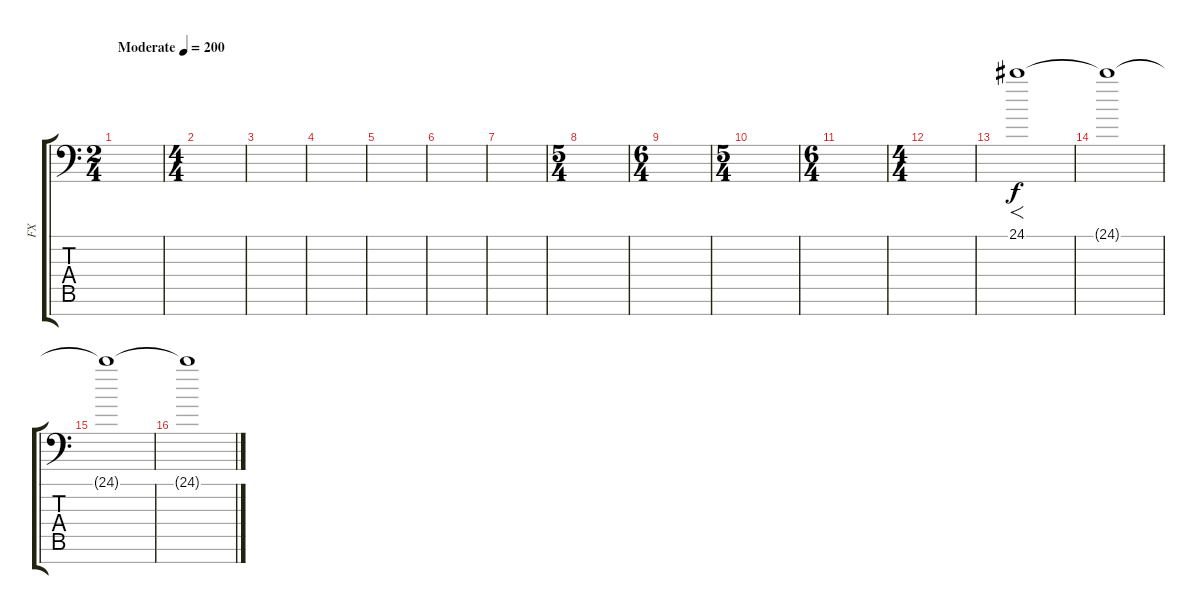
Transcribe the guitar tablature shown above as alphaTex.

\track ("FX" "FX") {instrument synthstrings1}
\staff {score tabs}
\tuning (Db4 Ab3 E3 B2 Gb2 B1 Gb1) {hide}
\ts (2 4)
\tempo (200 "Moderate")
\clef f4
\ks c
|
\ts (4 4)
|
|
|
|
|
|
\ts (5 4)
|
\ts (6 4)
|
\ts (5 4)
|
\ts (6 4)
|
\ts (4 4)
|
24.1.1{f} |
24.1{t}.1 |
24.1{t}.1 |
24.1{t}.1
